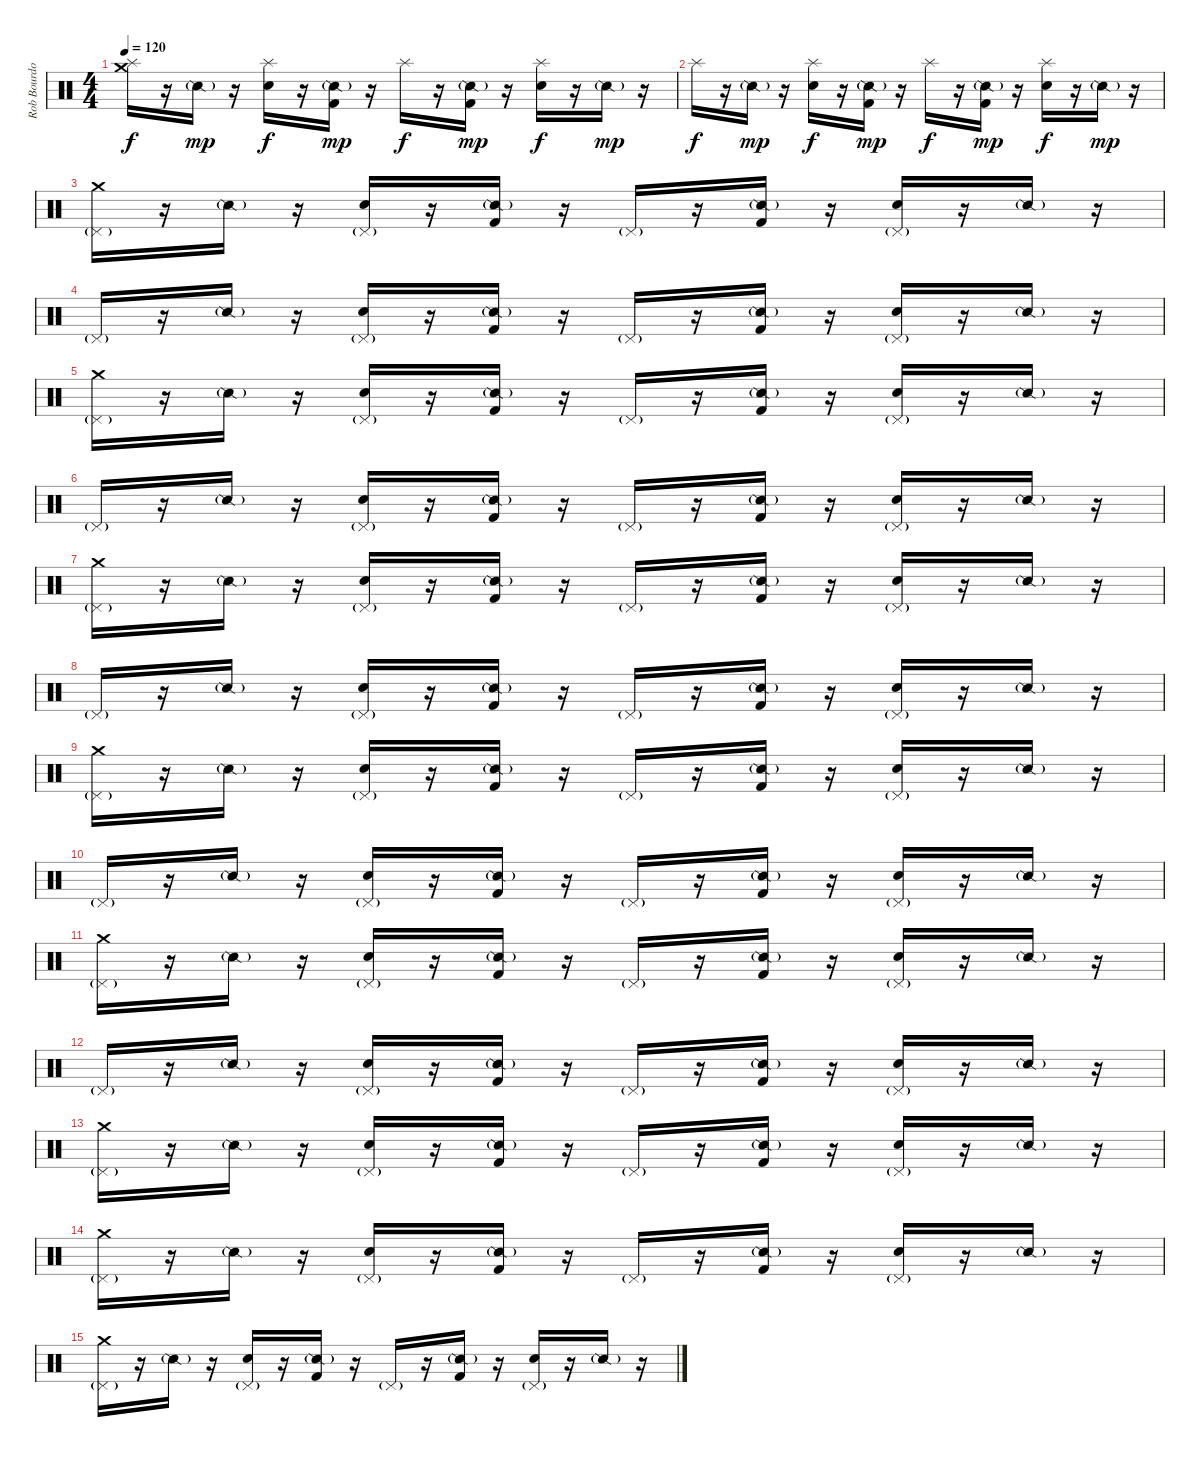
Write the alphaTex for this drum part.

\track ("Rob Bourdon" "Rob Bourdo") {instrument percussion}
\staff {score}
\articulation defaults
\ts (4 4)
\tempo 120
\clef neutral
\ks c
("Splash (hit)" "Crash medium (hit)").16{dy f} r.16 "Snare (side stick) 2"{g}.16{dy mp} r.16 ("Splash (hit)" "Electric Snare (hit)").16{dy f} r.16 ("Snare (side stick) 2"{g} "Kick (hit) 2").16{dy mp} r.16 "Splash (hit)".16{dy f} r.16 ("Snare (side stick) 2"{g} "Kick (hit) 2").16{dy mp} r.16 ("Splash (hit)" "Electric Snare (hit)").16{dy f} r.16 "Snare (side stick) 2"{g}.16{dy mp} r.16 |
"Splash (hit)".16{dy f} r.16 "Snare (side stick) 2"{g}.16{dy mp} r.16 ("Splash (hit)" "Electric Snare (hit)").16{dy f} r.16 ("Snare (side stick) 2"{g} "Kick (hit) 2").16{dy mp} r.16 "Splash (hit)".16{dy f} r.16 ("Snare (side stick) 2"{g} "Kick (hit) 2").16{dy mp} r.16 ("Splash (hit)" "Electric Snare (hit)").16{dy f} r.16 "Snare (side stick) 2"{g}.16{dy mp} r.16 |
("Pedal Hi-Hat (hit)"{g} "Crash medium (hit)").16 r.16 "Snare (side stick) 2"{g}.16 r.16 ("Pedal Hi-Hat (hit)"{g} "Electric Snare (hit)").16 r.16 ("Snare (side stick) 2"{g} "Kick (hit) 2").16 r.16 "Pedal Hi-Hat (hit)"{g}.16 r.16 ("Snare (side stick) 2"{g} "Kick (hit) 2").16 r.16 ("Pedal Hi-Hat (hit)"{g} "Electric Snare (hit)").16 r.16 "Snare (side stick) 2"{g}.16 r.16 |
"Pedal Hi-Hat (hit)"{g}.16 r.16 "Snare (side stick) 2"{g}.16 r.16 ("Pedal Hi-Hat (hit)"{g} "Electric Snare (hit)").16 r.16 ("Snare (side stick) 2"{g} "Kick (hit) 2").16 r.16 "Pedal Hi-Hat (hit)"{g}.16 r.16 ("Snare (side stick) 2"{g} "Kick (hit) 2").16 r.16 ("Pedal Hi-Hat (hit)"{g} "Electric Snare (hit)").16 r.16 "Snare (side stick) 2"{g}.16 r.16 |
("Pedal Hi-Hat (hit)"{g} "Crash medium (hit)").16 r.16 "Snare (side stick) 2"{g}.16 r.16 ("Pedal Hi-Hat (hit)"{g} "Electric Snare (hit)").16 r.16 ("Snare (side stick) 2"{g} "Kick (hit) 2").16 r.16 "Pedal Hi-Hat (hit)"{g}.16 r.16 ("Snare (side stick) 2"{g} "Kick (hit) 2").16 r.16 ("Pedal Hi-Hat (hit)"{g} "Electric Snare (hit)").16 r.16 "Snare (side stick) 2"{g}.16 r.16 |
"Pedal Hi-Hat (hit)"{g}.16 r.16 "Snare (side stick) 2"{g}.16 r.16 ("Pedal Hi-Hat (hit)"{g} "Electric Snare (hit)").16 r.16 ("Snare (side stick) 2"{g} "Kick (hit) 2").16 r.16 "Pedal Hi-Hat (hit)"{g}.16 r.16 ("Snare (side stick) 2"{g} "Kick (hit) 2").16 r.16 ("Pedal Hi-Hat (hit)"{g} "Electric Snare (hit)").16 r.16 "Snare (side stick) 2"{g}.16 r.16 |
("Pedal Hi-Hat (hit)"{g} "Crash medium (hit)").16 r.16 "Snare (side stick) 2"{g}.16 r.16 ("Pedal Hi-Hat (hit)"{g} "Electric Snare (hit)").16 r.16 ("Snare (side stick) 2"{g} "Kick (hit) 2").16 r.16 "Pedal Hi-Hat (hit)"{g}.16 r.16 ("Snare (side stick) 2"{g} "Kick (hit) 2").16 r.16 ("Pedal Hi-Hat (hit)"{g} "Electric Snare (hit)").16 r.16 "Snare (side stick) 2"{g}.16 r.16 |
"Pedal Hi-Hat (hit)"{g}.16 r.16 "Snare (side stick) 2"{g}.16 r.16 ("Pedal Hi-Hat (hit)"{g} "Electric Snare (hit)").16 r.16 ("Snare (side stick) 2"{g} "Kick (hit) 2").16 r.16 "Pedal Hi-Hat (hit)"{g}.16 r.16 ("Snare (side stick) 2"{g} "Kick (hit) 2").16 r.16 ("Pedal Hi-Hat (hit)"{g} "Electric Snare (hit)").16 r.16 "Snare (side stick) 2"{g}.16 r.16 |
("Pedal Hi-Hat (hit)"{g} "Crash medium (hit)").16 r.16 "Snare (side stick) 2"{g}.16 r.16 ("Pedal Hi-Hat (hit)"{g} "Electric Snare (hit)").16 r.16 ("Snare (side stick) 2"{g} "Kick (hit) 2").16 r.16 "Pedal Hi-Hat (hit)"{g}.16 r.16 ("Snare (side stick) 2"{g} "Kick (hit) 2").16 r.16 ("Pedal Hi-Hat (hit)"{g} "Electric Snare (hit)").16 r.16 "Snare (side stick) 2"{g}.16 r.16 |
"Pedal Hi-Hat (hit)"{g}.16 r.16 "Snare (side stick) 2"{g}.16 r.16 ("Pedal Hi-Hat (hit)"{g} "Electric Snare (hit)").16 r.16 ("Snare (side stick) 2"{g} "Kick (hit) 2").16 r.16 "Pedal Hi-Hat (hit)"{g}.16 r.16 ("Snare (side stick) 2"{g} "Kick (hit) 2").16 r.16 ("Pedal Hi-Hat (hit)"{g} "Electric Snare (hit)").16 r.16 "Snare (side stick) 2"{g}.16 r.16 |
("Pedal Hi-Hat (hit)"{g} "Crash medium (hit)").16 r.16 "Snare (side stick) 2"{g}.16 r.16 ("Pedal Hi-Hat (hit)"{g} "Electric Snare (hit)").16 r.16 ("Snare (side stick) 2"{g} "Kick (hit) 2").16 r.16 "Pedal Hi-Hat (hit)"{g}.16 r.16 ("Snare (side stick) 2"{g} "Kick (hit) 2").16 r.16 ("Pedal Hi-Hat (hit)"{g} "Electric Snare (hit)").16 r.16 "Snare (side stick) 2"{g}.16 r.16 |
"Pedal Hi-Hat (hit)"{g}.16 r.16 "Snare (side stick) 2"{g}.16 r.16 ("Pedal Hi-Hat (hit)"{g} "Electric Snare (hit)").16 r.16 ("Snare (side stick) 2"{g} "Kick (hit) 2").16 r.16 "Pedal Hi-Hat (hit)"{g}.16 r.16 ("Snare (side stick) 2"{g} "Kick (hit) 2").16 r.16 ("Pedal Hi-Hat (hit)"{g} "Electric Snare (hit)").16 r.16 "Snare (side stick) 2"{g}.16 r.16 |
("Pedal Hi-Hat (hit)"{g} "Crash medium (hit)").16 r.16 "Snare (side stick) 2"{g}.16 r.16 ("Pedal Hi-Hat (hit)"{g} "Electric Snare (hit)").16 r.16 ("Snare (side stick) 2"{g} "Kick (hit) 2").16 r.16 "Pedal Hi-Hat (hit)"{g}.16 r.16 ("Snare (side stick) 2"{g} "Kick (hit) 2").16 r.16 ("Pedal Hi-Hat (hit)"{g} "Electric Snare (hit)").16 r.16 "Snare (side stick) 2"{g}.16 r.16 |
("Pedal Hi-Hat (hit)"{g} "Crash medium (hit)").16 r.16 "Snare (side stick) 2"{g}.16 r.16 ("Pedal Hi-Hat (hit)"{g} "Electric Snare (hit)").16 r.16 ("Snare (side stick) 2"{g} "Kick (hit) 2").16 r.16 "Pedal Hi-Hat (hit)"{g}.16 r.16 ("Snare (side stick) 2"{g} "Kick (hit) 2").16 r.16 ("Pedal Hi-Hat (hit)"{g} "Electric Snare (hit)").16 r.16 "Snare (side stick) 2"{g}.16 r.16 |
("Pedal Hi-Hat (hit)"{g} "Crash medium (hit)").16 r.16 "Snare (side stick) 2"{g}.16 r.16 ("Pedal Hi-Hat (hit)"{g} "Electric Snare (hit)").16 r.16 ("Snare (side stick) 2"{g} "Kick (hit) 2").16 r.16 "Pedal Hi-Hat (hit)"{g}.16 r.16 ("Snare (side stick) 2"{g} "Kick (hit) 2").16 r.16 ("Pedal Hi-Hat (hit)"{g} "Electric Snare (hit)").16 r.16 "Snare (side stick) 2"{g}.16 r.16
